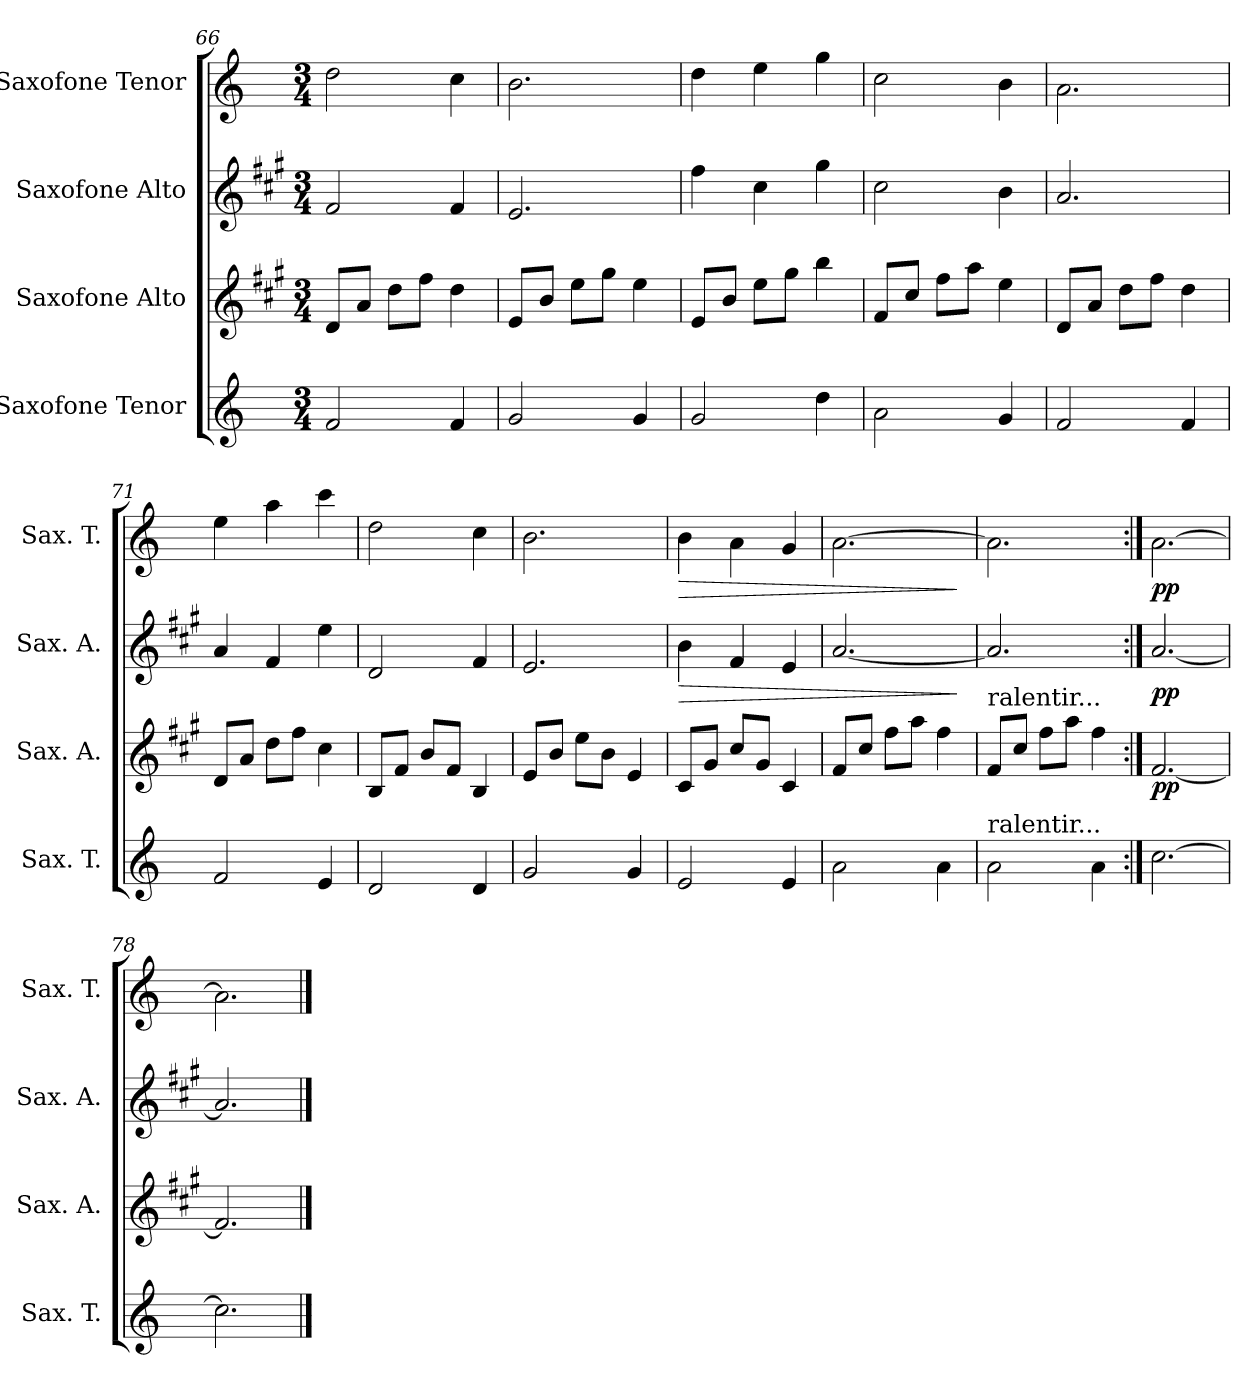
**kern	**kern	**dynam	**kern	**dynam	**kern	**dynam
*part4	*part3	*part3	*part2	*part2	*part1	*part1
*staff4	*staff3	*staff3	*staff2	*staff2	*staff1	*staff1
*I"Saxofone Tenor	*I"Saxofone Alto	*	*I"Saxofone Alto	*	*I"Saxofone Tenor	*
*I'Sax. T.	*I'Sax. A.	*	*I'Sax. A.	*	*I'Sax. T.	*
*clefG2	*clefG2	*	*clefG2	*	*clefG2	*
*ITrd8c14	*ITrd5c9	*	*ITrd5c9	*	*ITrd8c14	*
*k[]	*k[]	*	*k[]	*	*k[]	*
*M3/4	*M3/4	*	*M3/4	*	*M3/4	*
=66	=66	=66	=66	=66	=66	=66
2F/	8F/L	.	2A/	.	2d\	.
.	8c/J	.	.	.	.	.
.	8f\L	.	.	.	.	.
.	8a\J	.	.	.	.	.
4F/	4f\	.	4A/	.	4c\	.
=67	=67	=67	=67	=67	=67	=67
2G/	8G/L	.	2.G/	.	2.B\	.
.	8d/J	.	.	.	.	.
.	8g\L	.	.	.	.	.
.	8b\J	.	.	.	.	.
4G/	4g\	.	.	.	.	.
!!LO:LB:g=z
=68	=68	=68	=68	=68	=68	=68
2G/	8G/L	.	4a\	.	4d\	.
.	8d/J	.	.	.	.	.
.	8g\L	.	4e\	.	4e\	.
.	8b\J	.	.	.	.	.
4d\	4dd\	.	4b\	.	4g\	.
=69	=69	=69	=69	=69	=69	=69
2A\	8A/L	.	2e\	.	2c\	.
.	8e/J	.	.	.	.	.
.	8a\L	.	.	.	.	.
.	8cc\J	.	.	.	.	.
4G/	4g\	.	4d\	.	4B\	.
=70	=70	=70	=70	=70	=70	=70
2F/	8F/L	.	2.c/	.	2.A\	.
.	8c/J	.	.	.	.	.
.	8f\L	.	.	.	.	.
.	8a\J	.	.	.	.	.
4F/	4f\	.	.	.	.	.
=71	=71	=71	=71	=71	=71	=71
2F/	8F/L	.	4c/	.	4e\	.
.	8c/J	.	.	.	.	.
.	8f\L	.	4A/	.	4a\	.
.	8a\J	.	.	.	.	.
4E/	4e\	.	4g\	.	4cc\	.
=72	=72	=72	=72	=72	=72	=72
2D/	8D/L	.	2F/	.	2d\	.
.	8A/J	.	.	.	.	.
.	8d/L	.	.	.	.	.
.	8A/J	.	.	.	.	.
4D/	4D/	.	4A/	.	4c\	.
=73	=73	=73	=73	=73	=73	=73
2G/	8G/L	.	2.G/	.	2.B\	.
.	8d/J	.	.	.	.	.
.	8g\L	.	.	.	.	.
.	8d\J	.	.	.	.	.
4G/	4G/	.	.	.	.	.
=74	=74	=74	=74	=74	=74	=74
!	!	!	!	!LO:HP:b	!	!LO:HP:b
2E/	8E/L	.	4d\	>	4B\	>
.	8B/J	.	.	.	.	.
.	8e/L	.	4A/	.	4A\	.
.	8B/J	.	.	.	.	.
4E/	4E/	.	4G/	.	4G/	.
=75	=75	=75	=75	=75	=75	=75
2A\	8A/L	.	[2.c/	.	[2.A\	.
.	8e/J	.	.	.	.	.
.	8a\L	.	.	.	.	.
.	8cc\J	.	.	.	.	.
4A\	4a\	.	.	.	.	.
.	.	.	.	]	.	]
=76	=76	=76	=76	=76	=76	=76
!	!LO:TX:a:t=ralentir...	!	!	!	!	!
!LO:TX:a:t=ralentir...	!	!	!	!	!	!
2A\	8A/L	.	2.c/]	.	2.A\]	.
.	8e/J	.	.	.	.	.
.	8a\L	.	.	.	.	.
.	8cc\J	.	.	.	.	.
4A\	4a\	.	.	.	.	.
!!LO:LB:g=z
=77:|!	=77:|!	=77:|!	=77:|!	=77:|!	=77:|!	=77:|!
!	!	!LO:DY:b	!	!LO:DY:b	!	!LO:DY:b
[2.c\	[2.A/	pp	[2.c/	pp	[2.A\	pp
=78	=78	=78	=78	=78	=78	=78
2.c\]	2.A/]	.	2.c/]	.	2.A\]	.
==	==	==	==	==	==	==
*-	*-	*-	*-	*-	*-	*-
